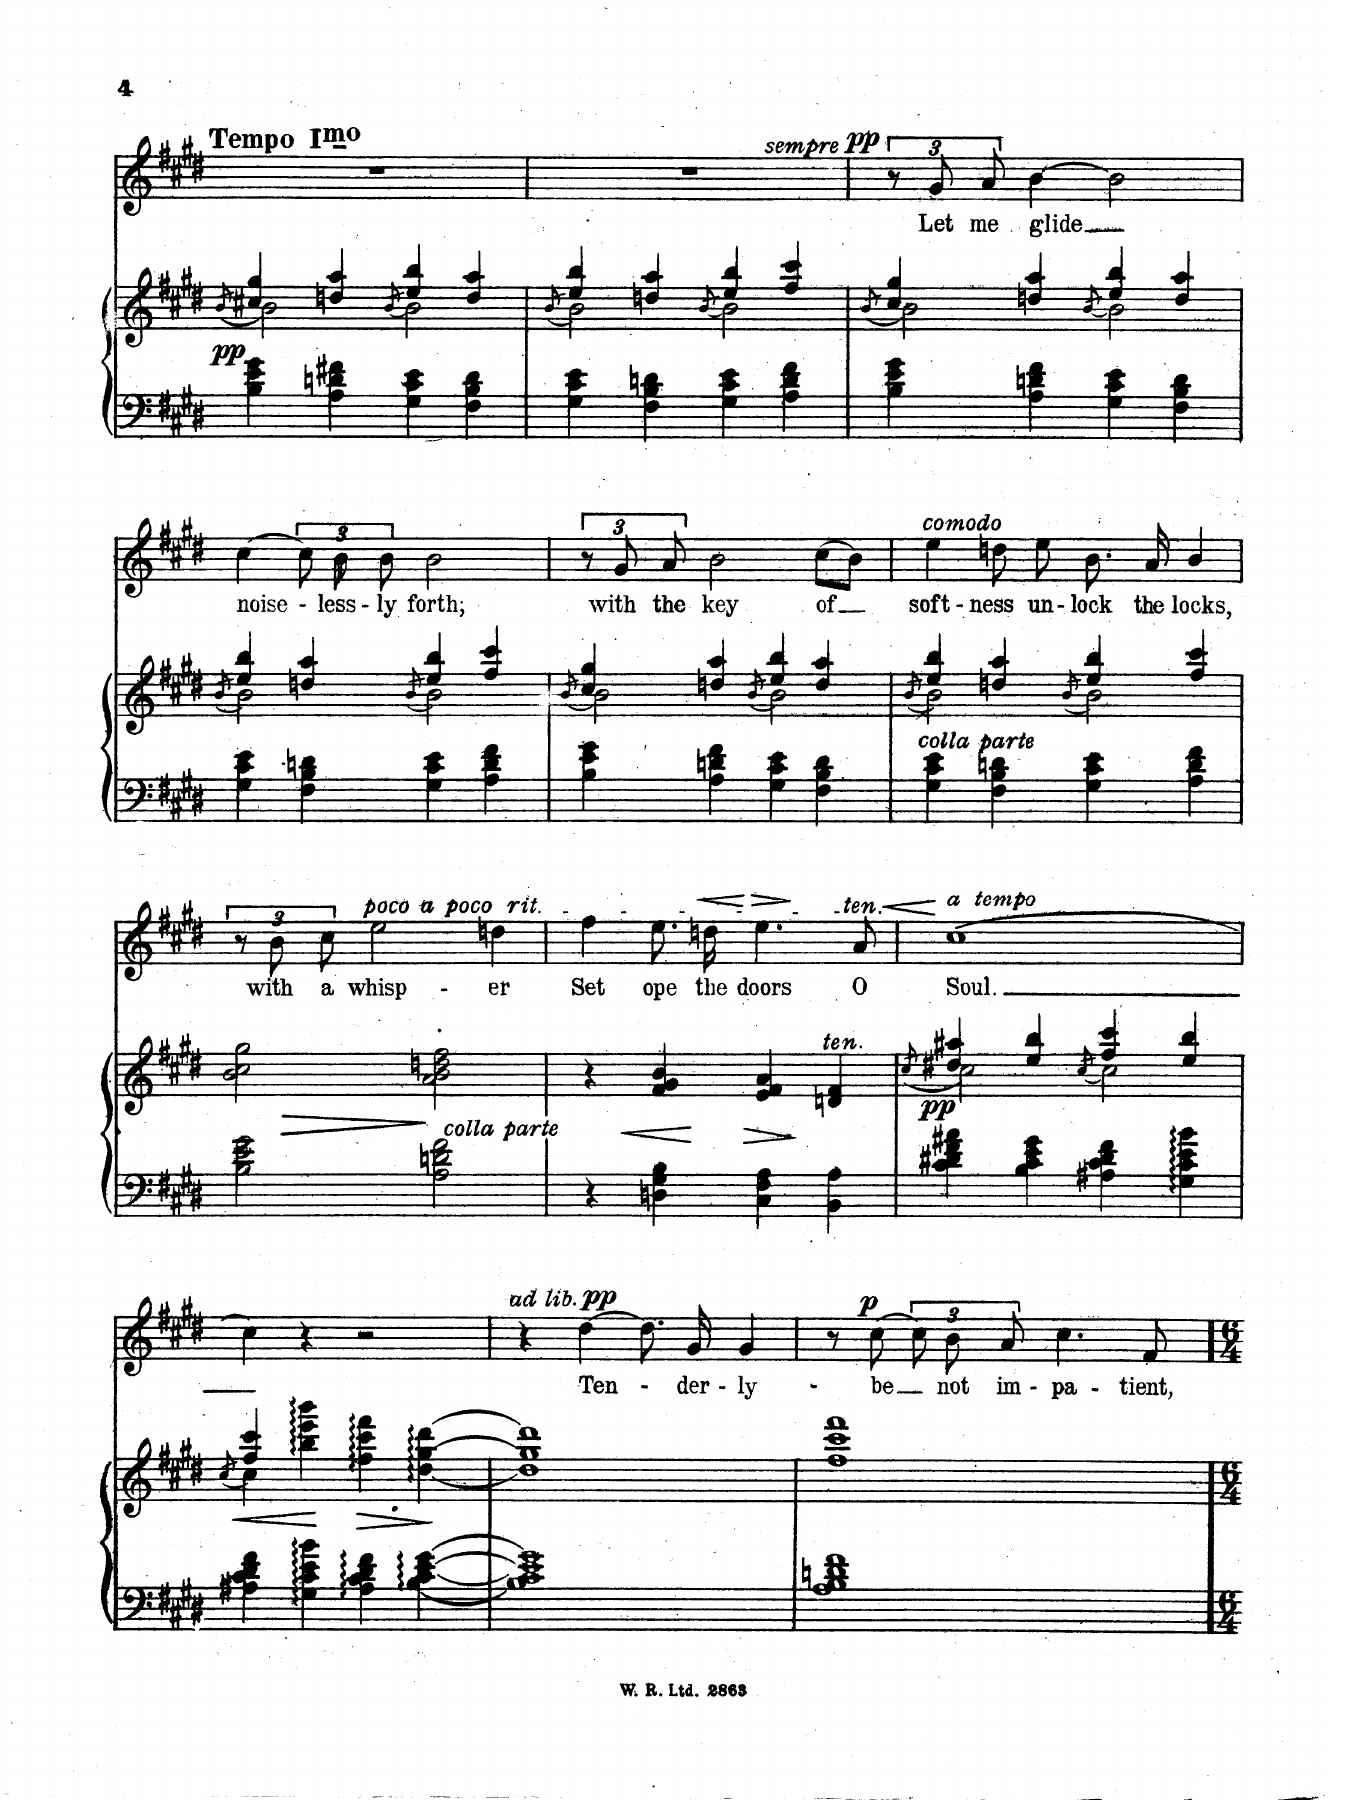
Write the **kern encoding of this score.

**kern	**kern	**dynam	**kern	**text	**dynam
*part2	*part2	*part2	*part1	*part1	*part1
*staff3	*staff2	*staff2/3	*staff1	*staff1	*staff1
*I"Piano	*	*	*I"Voice	*	*
*I'Pno	*	*	*	*	*
*clefF4	*clefG2	*	*clefG2	*	*
*k[f#c#g#d#]	*k[f#c#g#d#]	*	*k[f#c#g#d#]	*	*
*M4/4	*M4/4	*	*M4/4	*	*
=15	=15	=15	=15	=15	=15
*	*^	*	*	*	*
.	.	[<8qb/	.	.	.	.
!	!	!	!	!LO:TX:a:B:t=Tempo I	!	!
!	!	!	!LO:DY:b	!	!	!
4B\ 4e\ 4g#\	4cc#X/ 4gg#/	2b\]	pp	1r	.	.
4A\ 4dn\ 4f#X\	4ddn/ 4aa/	.	.	.	.	.
.	.	[<8qb/	.	.	.	.
4G#\ 4c#\ 4e\	4ee/ 4bb/	2b\]	.	.	.	.
4F#\ 4B\ 4d\	4dd/ 4aa/	.	.	.	.	.
=16	=16	=16	=16	=16	=16	=16
.	.	[<8qb/	.	.	.	.
4G#\ 4c#\ 4e\	4ee/ 4bb/	2b\]	.	1r	.	.
4F#\ 4B\ 4dn\	4ddn/ 4aa/	.	.	.	.	.
.	.	[<8qb/	.	.	.	.
4G#\ 4c#\ 4e\	4ee/ 4bb/	2b\]	.	.	.	.
4A\ 4d\ 4f#\	4ff#/ 4ccc#/	.	.	.	.	.
=17	=17	=17	=17	=17	=17	=17
.	.	[<8qb/	.	.	.	.
!	!	!	!	!	!	!LO:DY:a
!	!	!	!	!	!	!LO:DY:n=1:a
4B\ 4e\ 4g#\	4cc#/ 4gg#/	2b\]	.	12r	.	other-dynamics pp
.	.	.	.	12g#/	Let	.
.	.	.	.	12a/	me	.
4A\ 4dn\ 4f#\	4ddn/ 4aa/	.	.	[4b\	glide	.
.	.	[<8qb/	.	.	.	.
4G#\ 4c#\ 4e\	4ee/ 4bb/	2b\]	.	2b\]	.	.
4F#\ 4B\ 4d\	4dd/ 4aa/	.	.	.	.	.
=18	=18	=18	=18	=18	=18	=18
.	.	[<8qb/	.	.	.	.
4G#\ 4c#\ 4e\	4ee/ 4bb/	2b\]	.	[4cc#\	noise-	.
4F#\ 4B\ 4dn\	4ddn/ 4aa/	.	.	12cc#\]	.	.
.	.	.	.	12b\	-less-	.
.	.	.	.	12b\	-ly	.
.	.	[<8qb/	.	.	.	.
4G#\ 4c#\ 4e\	4ee/ 4bb/	2b\]	.	2b\	forth;	.
4A\ 4d\ 4f#\	4ff#/ 4ccc#/	.	.	.	.	.
=19	=19	=19	=19	=19	=19	=19
.	.	[<8qb/	.	.	.	.
4B\ 4e\ 4g#\	4cc#/ 4gg#/	2b\]	.	12r	.	.
.	.	.	.	12g#/	with	.
.	.	.	.	12a/	the	.
4A\ 4dn\ 4f#\	4ddn/ 4aa/	.	.	2b\	key	.
.	.	[<8qb/	.	.	.	.
4G#\ 4c#\ 4e\	4ee/ 4bb/	2b\]	.	.	.	.
4F#\ 4B\ 4d\	4dd/ 4aa/	.	.	(8cc#\L	-of	.
.	.	.	.	8b\J)	.	.
=20	=20	=20	=20	=20	=20	=20
.	.	[<8qb/	.	.	.	.
!	!	!	!	!LO:TX:i:t=comodo	!	!
!	!LO:TX:i:t=colla parte	!	!	!	!	!
4G#\ 4c#\ 4e\	4ee/ 4bb/	2b\]	.	4ee\	soft-	.
4F#\ 4B\ 4dn\	4ddn/ 4aa/	.	.	8ddn\	-ness	.
.	.	.	.	8ee\	un-	.
.	.	[<8qb/	.	.	.	.
4G#\ 4c#\ 4e\	4ee/ 4bb/	2b\]	.	8.b\	-lock	.
.	.	.	.	16a/	the	.
4A\ 4d\ 4f#\	4ff#/ 4ccc#/	.	.	4b\	locks,	.
*	*v	*v	*	*	*	*
=21	=21	=21	=21	=21	=21
!	!	!LO:HP:b	!	!	!
2B\ 2e\ 2g#\	2b\ 2cc#\ 2gg#\	>	12r	.	.
.	.	.	12b\	with	.
.	.	.	12cc#\	a	.
!	!	!	!LO:TX:a:t=poco a poco rit.	!	!
.	.	.	2ee\	whisp-	.
!	!LO:TX:i:t=colla parte	!	!	!	!
2A\ 2dn\ 2f#\	2a\ 2b\ 2ddn\ 2ff#\	]	.	.	.
.	.	.	4ddn\	-er,	.
=22	=22	=22	=22	=22	=22
4r	4r	.	4ff#\	Set	.
!	!	!LO:HP:b	!	!	!LO:HP:b
4Dn\ 4G#\ 4B\	4f#/ 4g#/ 4b/	<	8.ee\	ope	<
.	.	.	16ddn\	the	.
!	!	!LO:HP:n=1:b	!	!	!LO:HP:n=1:b
4C#\ 4F#\ 4A\	4e/ 4f#/ 4a/	[ >	4.ee\	doors,	[ >
!	!LO:TX:i:t=ten.	!	!	!	!
4BB\ 4A\	4dn/ 4f#/	]	.	.	.
!	!	!	!LO:TX:i:t=ten.	!	!
!	!	!	!	!	!LO:HP:n=1:b
.	.	.	8a/	O	] <
.	.	.	.	.	[
=23	=23	=23	=23	=23	=23
*	*^	*	*	*	*
.	.	[<8qcc#/	.	.	.	.
!	!	!	!	!LO:TX:i:t=a tempo	!	!
!	!	!	!LO:DY:b	!	!	!
4c#\ 4d#X\ 4f#\ 4a#X\	4dd#X/ 4aa#X/	2cc#\]	pp	[1cc#	Soul.	.
4B\ 4c#\ 4e\ 4g#\	4ee/ 4bb/	.	.	.	.	.
.	.	[<8qcc#/	.	.	.	.
4A#X\ 4c#\ 4d#\ 4f#\	4ff#/ 4ccc#/	2cc#\]	.	.	.	.
4G#\ 4c#\ 4e\ 4b\	4ee/ 4bb/	.	.	.	.	.
=24	=24	=24	=24	=24	=24	=24
.	.	[<8qcc#/	.	.	.	.
!	!	!	!LO:HP:b	!	!	!
4A#X\ 4c#\ 4d#\ 4f#\	4ff#/ 4ccc#/	4cc#\]	<	4cc#\]	.	.
4G#\: 4c#\: 4e\: 4b\:	4bb\ 4eee\ 4bbb\	2.ryy	.	4r	.	.
!	!	!	!LO:HP:n=1:b	!	!	!
4A#\: 4c#\: 4d#\: 4f#\:	4ff#\ 4ccc#\ 4fff#\	.	[ >	2r	.	.
[4B\: [4c#\: [4e\: [4g#\:	[4dd#\ [4gg#\ [4ddd#\	.	.	.	.	.
*	*v	*v	*	*	*	*
.	.	]	.	.	.
=25	=25	=25	=25	=25	=25
1B] 1c#] 1e] 1g#]	1dd#] 1gg#] 1ddd#]	.	4r	.	.
!	!	!	!	!	!LO:DY:a
!	!	!	!	!	!LO:DY:n=1:a
.	.	.	[4dd#\	Ten-	other-dynamics pp
.	.	.	8.dd#\]	.	.
.	.	.	16g#/	-der-	.
.	.	.	4g#/	-ly	.
=26	=26	=26	=26	=26	=26
1A 1B 1dn 1f#	1ff# 1ccc# 1fff#	.	8r	.	.
!	!	!	!	!	!LO:DY:a
.	.	.	[8cc#\	be	p
.	.	.	12cc#\]	.	.
.	.	.	12b\	not	.
.	.	.	12a/	im-	.
.	.	.	4.cc#\	-pa-	.
.	.	.	8f#/	-tient,	.
=||	=||	=||	=||	=||	=||
*-	*-	*-	*-	*-	*-
